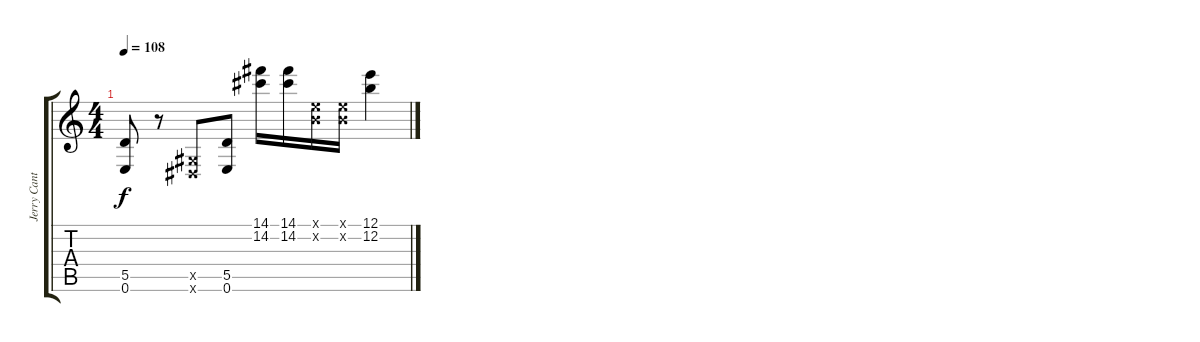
\track ("Jerry Cantrell- Guitar 2" "Jerry Cant") {instrument distortionguitar}
\staff {score tabs}
\tuning (E4 B3 G3 D3 A2 E2) {hide}
\ts (4 4)
\tempo 108
\clef g2
\ks c
(5.5 0.6).8{dy f} r.8 (-1.5{x} -1.6{x}).8 (5.5 0.6).8 (14.1 14.2).16 (14.1 14.2).16 (0.1{x} 0.2{x}).16 (0.1{x} 0.2{x}).16 (12.1 12.2).4
